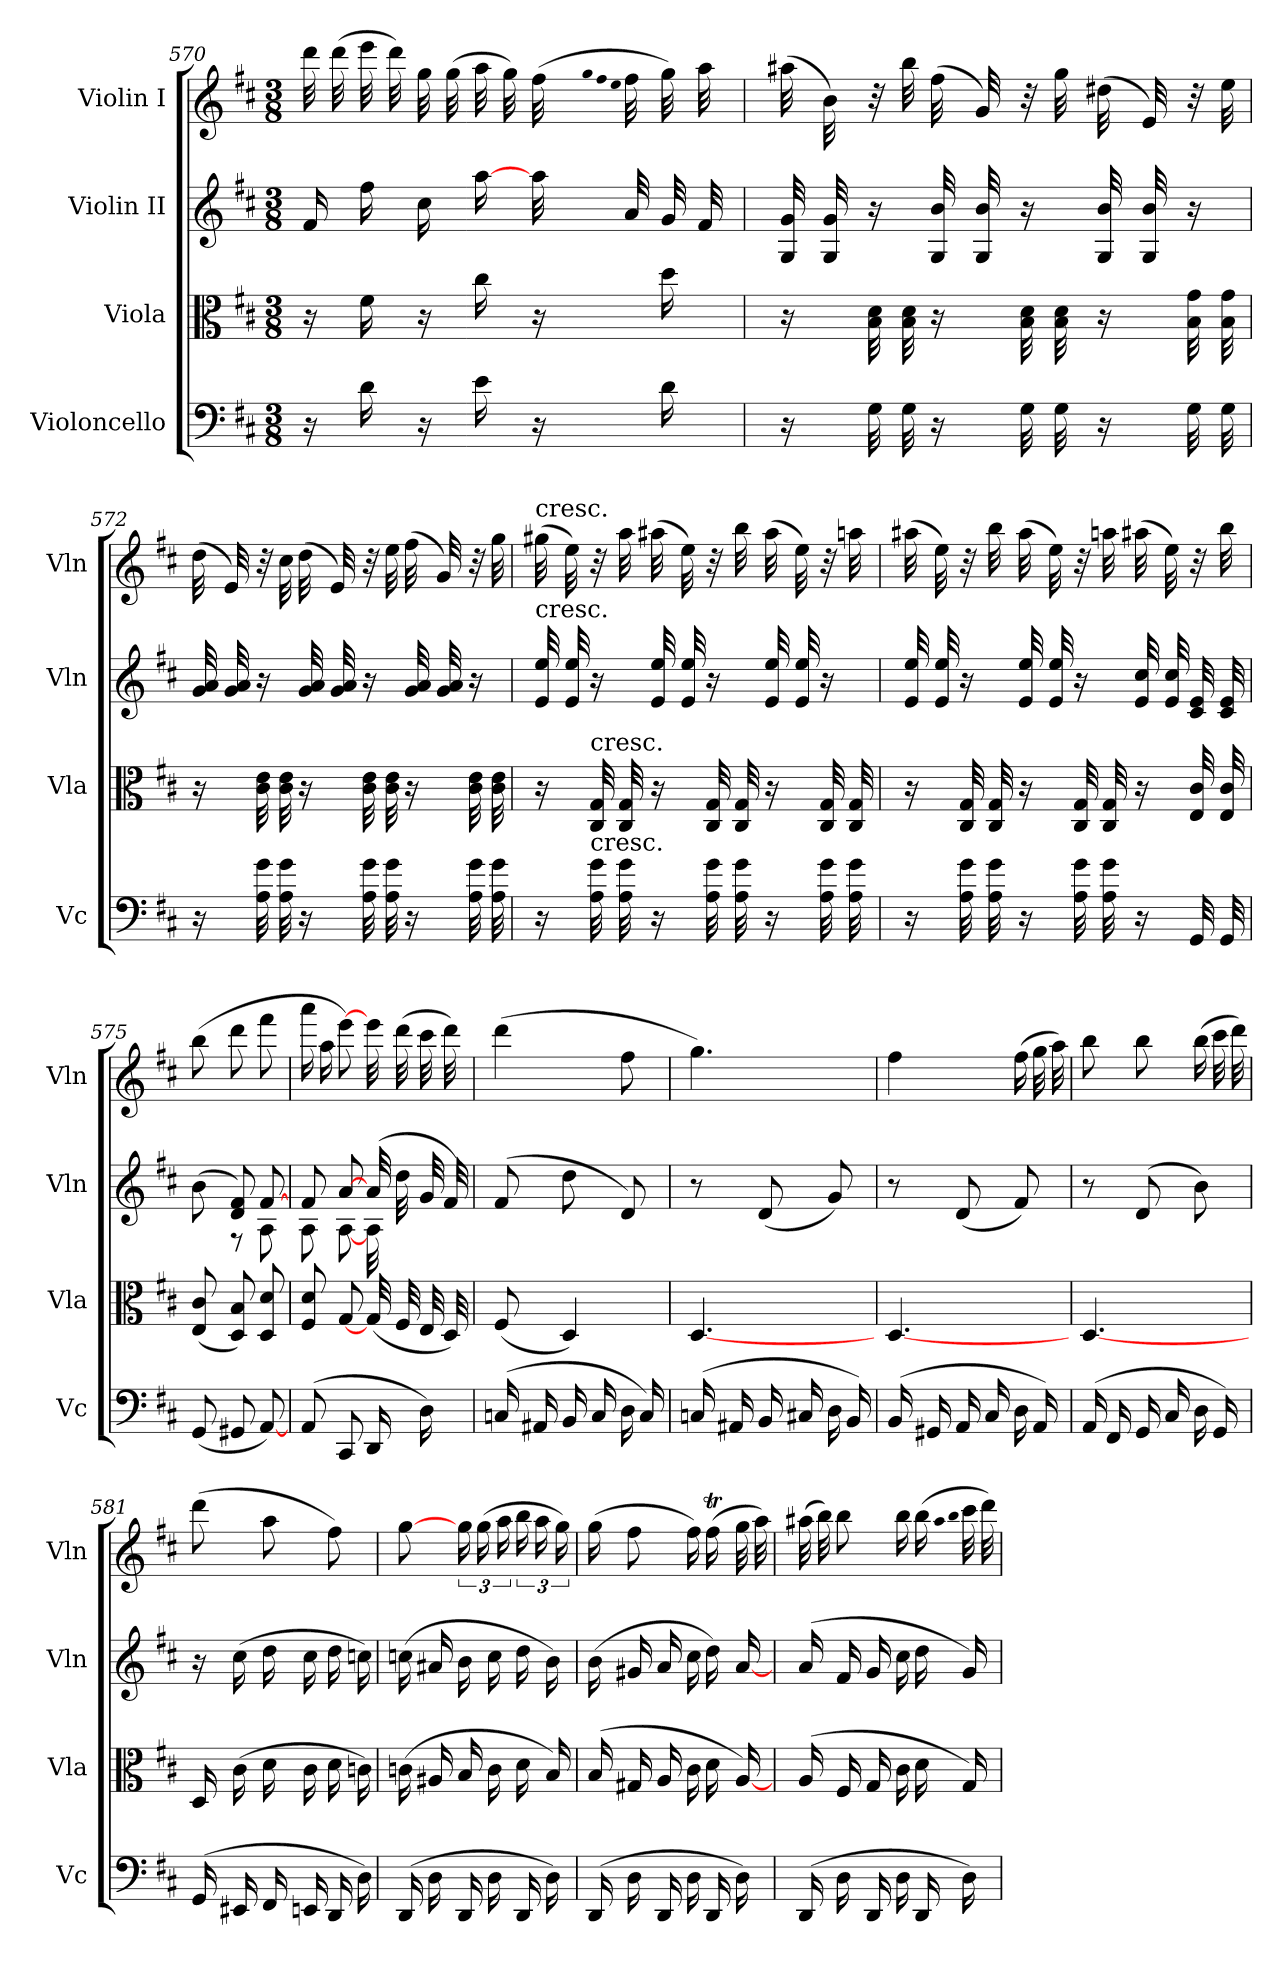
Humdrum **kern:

**kern	**kern	**kern	**kern
*part4	*part3	*part2	*part1
*staff4	*staff3	*staff2	*staff1
*I"Violoncello	*I"Viola	*I"Violin II	*I"Violin I
*I'Vc	*I'Vla	*I'Vln	*I'Vln
*clefF4	*clefC3	*clefG2	*clefG2
*k[f#c#]	*k[f#c#]	*k[f#c#]	*k[f#c#]
*D:	*D:	*D:	*D:
*M3/8	*M3/8	*M3/8	*M3/8
=570	=570	=570	=570
16r	16r	16f#	32ddd
.	.	.	(32ddd
16d	16f#	16ff#	32eee
.	.	.	32ddd)
16r	16r	16cc#	32gg
.	.	.	(32gg
16e	16cc#	[16aa	32aa
.	.	.	32gg)
16r	16r	32aa	(32ff#
.	.	.	qqgg
.	.	.	qqff#
.	.	.	qqee
.	.	32a	32ff#
16d	16dd	32g	32gg)
.	.	32f#	32aa
=571	=571	=571	=571
16r	16r	32G 32g	(32aa#X
.	.	32G 32g	32b)
32G	32B 32d	16r	32r
32G	32B 32d	.	32bb
16r	16r	32G 32b	(32ff#
.	.	32G 32b	32g)
32G	32B 32d	16r	32r
32G	32B 32d	.	32gg
16r	16r	32G 32b	(32dd#X
.	.	32G 32b	32e)
32G	32B 32g	16r	32r
32G	32B 32g	.	32ee
=572	=572	=572	=572
16r	16r	32g 32a	(32dd
.	.	32g 32a	32e)
32A 32g	32c# 32e	16r	32r
32A 32g	32c# 32e	.	32cc#
16r	16r	32g 32a	(32dd
.	.	32g 32a	32e)
32A 32g	32c# 32e	16r	32r
32A 32g	32c# 32e	.	32ee
16r	16r	32g 32a	(32ff#
.	.	32g 32a	32g)
32A 32g	32c# 32e	16r	32r
32A 32g	32c# 32e	.	32gg
=573	=573	=573	=573
!	!	!	!LO:TX:a:t=cresc.
!	!	!LO:TX:a:t=cresc.	!
16r	16r	32e 32ee	(32gg#X
.	.	32e 32ee	32ee)
!	!LO:TX:a:t=cresc.	!	!
!LO:TX:a:t=cresc.	!	!	!
32A 32g	32C# 32G	16r	32r
32A 32g	32C# 32G	.	32aa
16r	16r	32e 32ee	(32aa#X
.	.	32e 32ee	32ee)
32A 32g	32C# 32G	16r	32r
32A 32g	32C# 32G	.	32bb
16r	16r	32e 32ee	(32aa#
.	.	32e 32ee	32ee)
32A 32g	32C# 32G	16r	32r
32A 32g	32C# 32G	.	32aan
=574	=574	=574	=574
16r	16r	32e 32ee	(32aa#X
.	.	32e 32ee	32ee)
32A 32g	32C# 32G	16r	32r
32A 32g	32C# 32G	.	32bb
16r	16r	32e 32ee	(32aa#
.	.	32e 32ee	32ee)
32A 32g	32C# 32G	16r	32r
32A 32g	32C# 32G	.	32aan
16r	16r	32e 32cc#	(32aa#X
.	.	32e 32cc#	32ee)
32GG	32E 32c#	32c# 32e	32r
32GG	32E 32c#	32c# 32e	32bb
=575	=575	=575	=575
*	*	*^	*
(8GG	(8E 8c#	(8b	8ryy	(8bb
8GG#X	8D 8B)	8d 8f#)	8r	8ddd
[8AA)	8D 8d	[8f#	8A	8fff#
=576	=576	=576	=576	=576
(8AA	8F# 8d	8f#	8A	16aaa
.	.	.	.	16aa
8CC#	[8G	[8a	[8A	[8eee)
16DD	(32G	(32a	32A	32eee
.	32F#	32dd	16.ryy	(32ddd
16D)	32E	32g	.	32ccc#
.	32D)	32f#)	.	32ddd)
*	*	*v	*v	*
=577	=577	=577	=577
(16Cn	(8F#	(8f#	(4ddd
16AA#X	.	.	.
16BB	4D)	8dd	.
16C	.	.	.
16D	.	8d)	8ff#
16C)	.	.	.
=578	=578	=578	=578
(16Cn	[4.D	8r	4.gg)
16AA#X	.	.	.
16BB	.	(8d	.
16C#X	.	.	.
16D	.	8g)	.
16BB)	.	.	.
=579	=579	=579	=579
(16BB	[4.D	8r	4ff#
16GG#X	.	.	.
16AA	.	(8d	.
16C#	.	.	.
16D	.	8f#)	(16ff#
16AA)	.	.	32gg
.	.	.	32aa)
=580	=580	=580	=580
(16AA	[4.D	8r	8bb
16FF#	.	.	.
16GG	.	(8d	8bb
16C#	.	.	.
16D	.	8b)	(16bb
16GG)	.	.	32ccc#
.	.	.	32ddd)
=581	=581	=581	=581
(16GG	16D	16r	(8ddd
16EE#X	(16c#	(16cc#	.
16FF#	16d	16dd	8aa
16EEn	16c#	16cc#	.
16DD	16d	16dd	8ff#)
16D)	16cn)	16ccn)	.
=582	=582	=582	=582
(16DD	(16cn	(16ccn	[8gg
16D	16A#X	16a#X	.
16DD	16B	16b	24gg
.	.	.	(24gg
16D	16c	16cc	.
.	.	.	24aa
16DD	16d	16dd	24bb
.	.	.	24aa
16D)	16B)	16b)	.
.	.	.	24gg)
=583	=583	=583	=583
(16DD	(16B	(16b	(16gg
16D	16G#X	16g#X	8ff#
16DD	16A	16a	.
16D	16c#	16cc#	16ff#)
16DD	16d	16dd)	(16ff#t
16D)	[16A)	[16a	32gg
.	.	.	32aa)
=584	=584	=584	=584
(16DD	(16A	(16a	(32aa#X
.	.	.	32bb)
16D	16F#	16f#	8bb
16DD	16G	16g	.
16D	16c#	16cc#	16bb
16DD	16d	16dd	(16bb
.	.	.	qqaa#
.	.	.	qqbb
16D)	16G)	16g)	32ccc#
.	.	.	32ddd)
=	=	=	=
*-	*-	*-	*-
